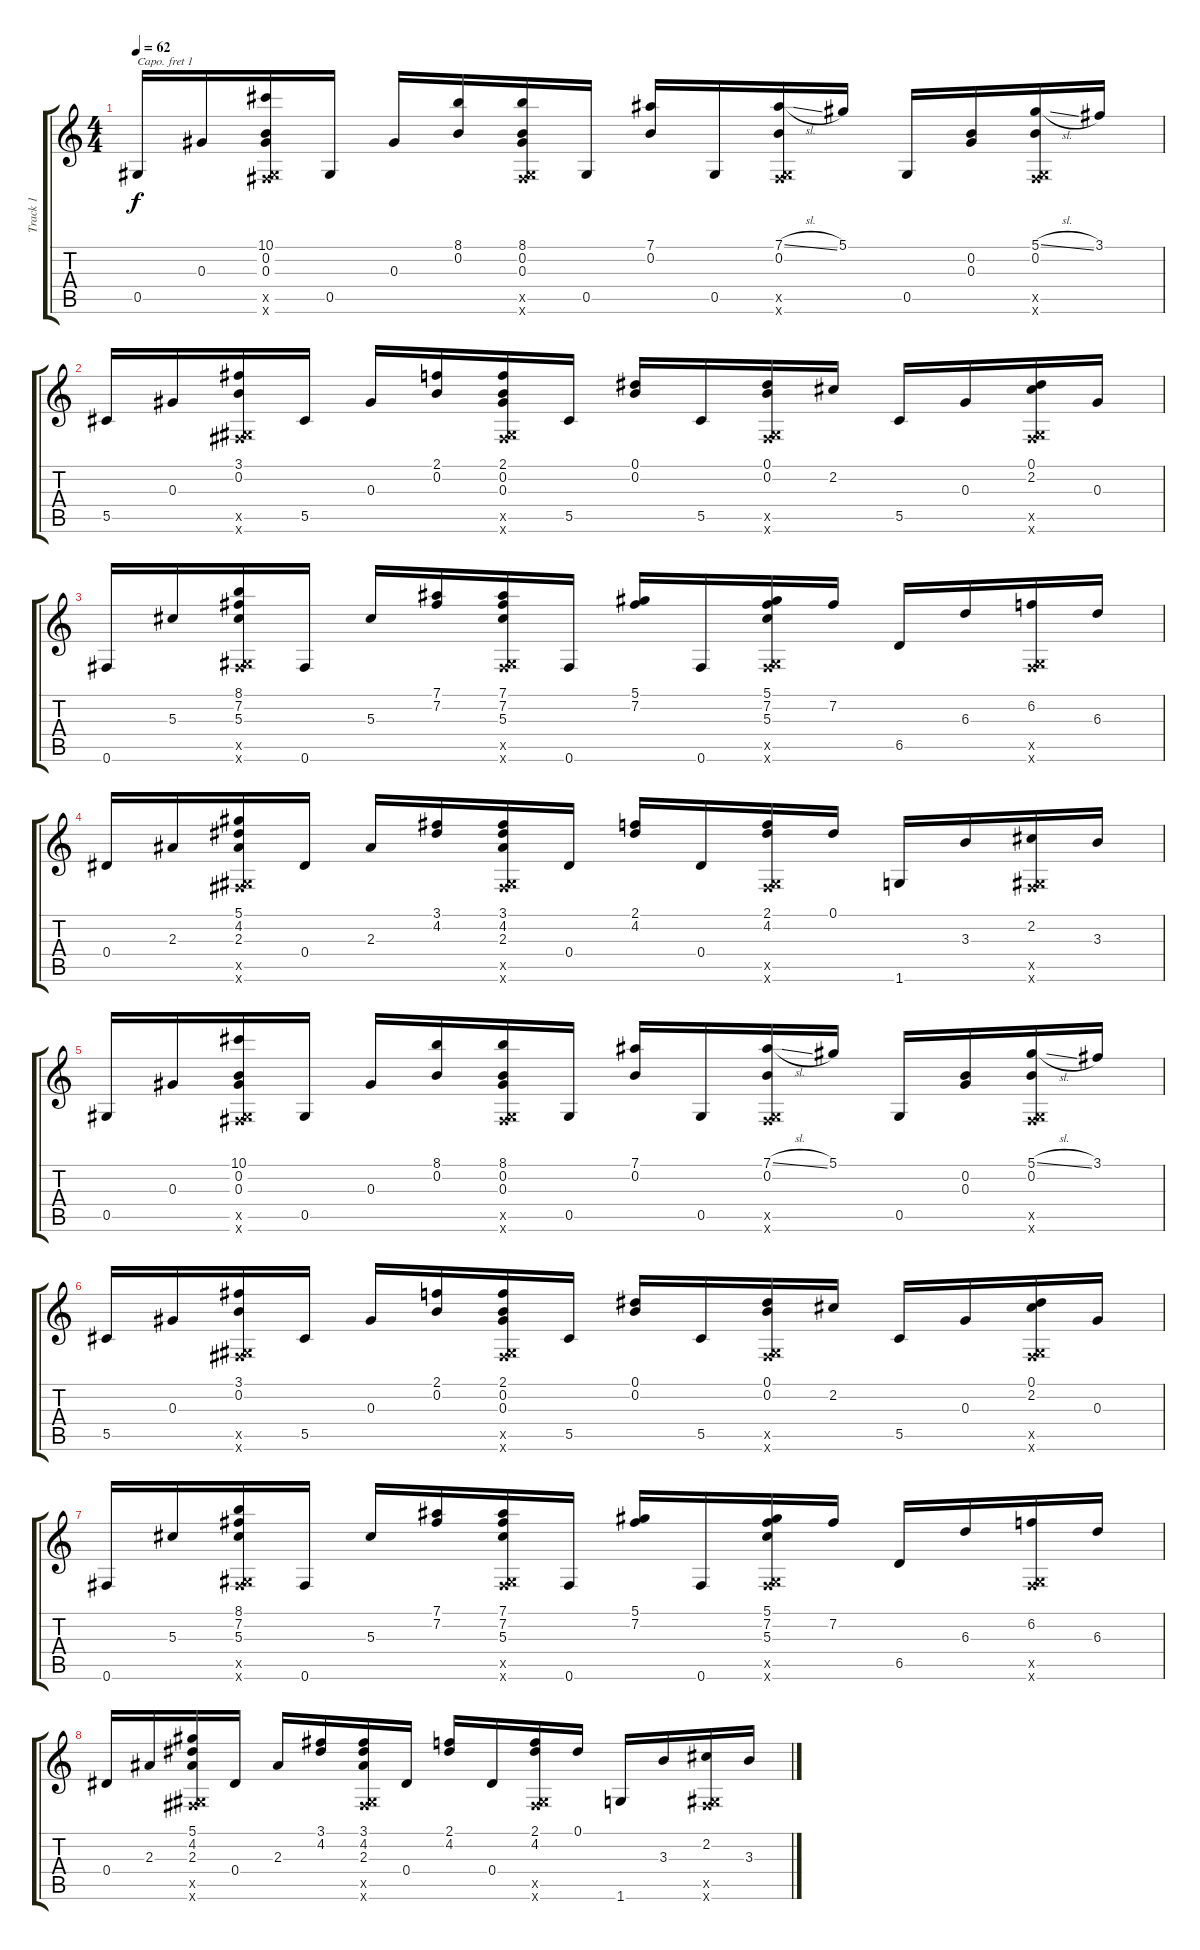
\track ("Track 1" "Track 1") {instrument acousticguitarsteel}
\staff {score tabs}
\capo 1
\tuning (D4 Bb3 G3 D3 G2 F2) {hide}
\ts (4 4)
\tempo 62
\clef g2
\ks c
0.5.16{dy f} 0.3.16 (10.1 0.2 0.3 0.5{x} 0.6{x}).16 0.5.16 0.3.16 (8.1 0.2).16 (8.1 0.2 0.3 0.5{x} 0.6{x}).16 0.5.16 (7.1 0.2).16 0.5.16 (7.1{sl} 0.2 0.5{x} 0.6{x}).16 5.1.16 0.5.16 (0.2 0.3).16 (5.1{sl} 0.2 0.5{x} 0.6{x}).16 3.1.16 |
5.5.16 0.3.16 (3.1 0.2 0.5{x} 0.6{x}).16 5.5.16 0.3.16 (2.1 0.2).16 (2.1 0.2 0.3 0.5{x} 0.6{x}).16 5.5.16 (0.1 0.2).16 5.5.16 (0.1 0.2 0.5{x} 0.6{x}).16 2.2.16 5.5.16 0.3.16 (0.1 2.2 0.5{x} 0.6{x}).16 0.3.16 |
0.6.16 5.3.16 (8.1 7.2 5.3 0.5{x} 0.6{x}).16 0.6.16 5.3.16 (7.1 7.2).16 (7.1 7.2 5.3 0.5{x} 0.6{x}).16 0.6.16 (5.1 7.2).16 0.6.16 (5.1 7.2 5.3 0.5{x} 0.6{x}).16 7.2.16 6.5.16 6.3.16 (6.2 0.5{x} 0.6{x}).16 6.3.16 |
0.4.16 2.3.16 (5.1 4.2 2.3 0.5{x} 0.6{x}).16 0.4.16 2.3.16 (3.1 4.2).16 (3.1 4.2 2.3 0.5{x} 0.6{x}).16 0.4.16 (2.1 4.2).16 0.4.16 (2.1 4.2 0.5{x} 0.6{x}).16 0.1.16 1.6.16 3.3.16 (2.2 0.5{x} 0.6{x}).16 3.3.16 |
0.5.16 0.3.16 (10.1 0.2 0.3 0.5{x} 0.6{x}).16 0.5.16 0.3.16 (8.1 0.2).16 (8.1 0.2 0.3 0.5{x} 0.6{x}).16 0.5.16 (7.1 0.2).16 0.5.16 (7.1{sl} 0.2 0.5{x} 0.6{x}).16 5.1.16 0.5.16 (0.2 0.3).16 (5.1{sl} 0.2 0.5{x} 0.6{x}).16 3.1.16 |
5.5.16{volume 6} 0.3.16 (3.1 0.2 0.5{x} 0.6{x}).16 5.5.16 0.3.16 (2.1 0.2).16 (2.1 0.2 0.3 0.5{x} 0.6{x}).16 5.5.16 (0.1 0.2).16 5.5.16 (0.1 0.2 0.5{x} 0.6{x}).16 2.2.16 5.5.16 0.3.16 (0.1 2.2 0.5{x} 0.6{x}).16 0.3.16 |
0.6.16{volume 0} 5.3.16 (8.1 7.2 5.3 0.5{x} 0.6{x}).16 0.6.16 5.3.16 (7.1 7.2).16 (7.1 7.2 5.3 0.5{x} 0.6{x}).16 0.6.16 (5.1 7.2).16 0.6.16 (5.1 7.2 5.3 0.5{x} 0.6{x}).16 7.2.16 6.5.16 6.3.16 (6.2 0.5{x} 0.6{x}).16 6.3.16 |
0.4.16 2.3.16 (5.1 4.2 2.3 0.5{x} 0.6{x}).16 0.4.16 2.3.16 (3.1 4.2).16 (3.1 4.2 2.3 0.5{x} 0.6{x}).16 0.4.16 (2.1 4.2).16 0.4.16 (2.1 4.2 0.5{x} 0.6{x}).16 0.1.16 1.6.16 3.3.16 (2.2 0.5{x} 0.6{x}).16 3.3.16
